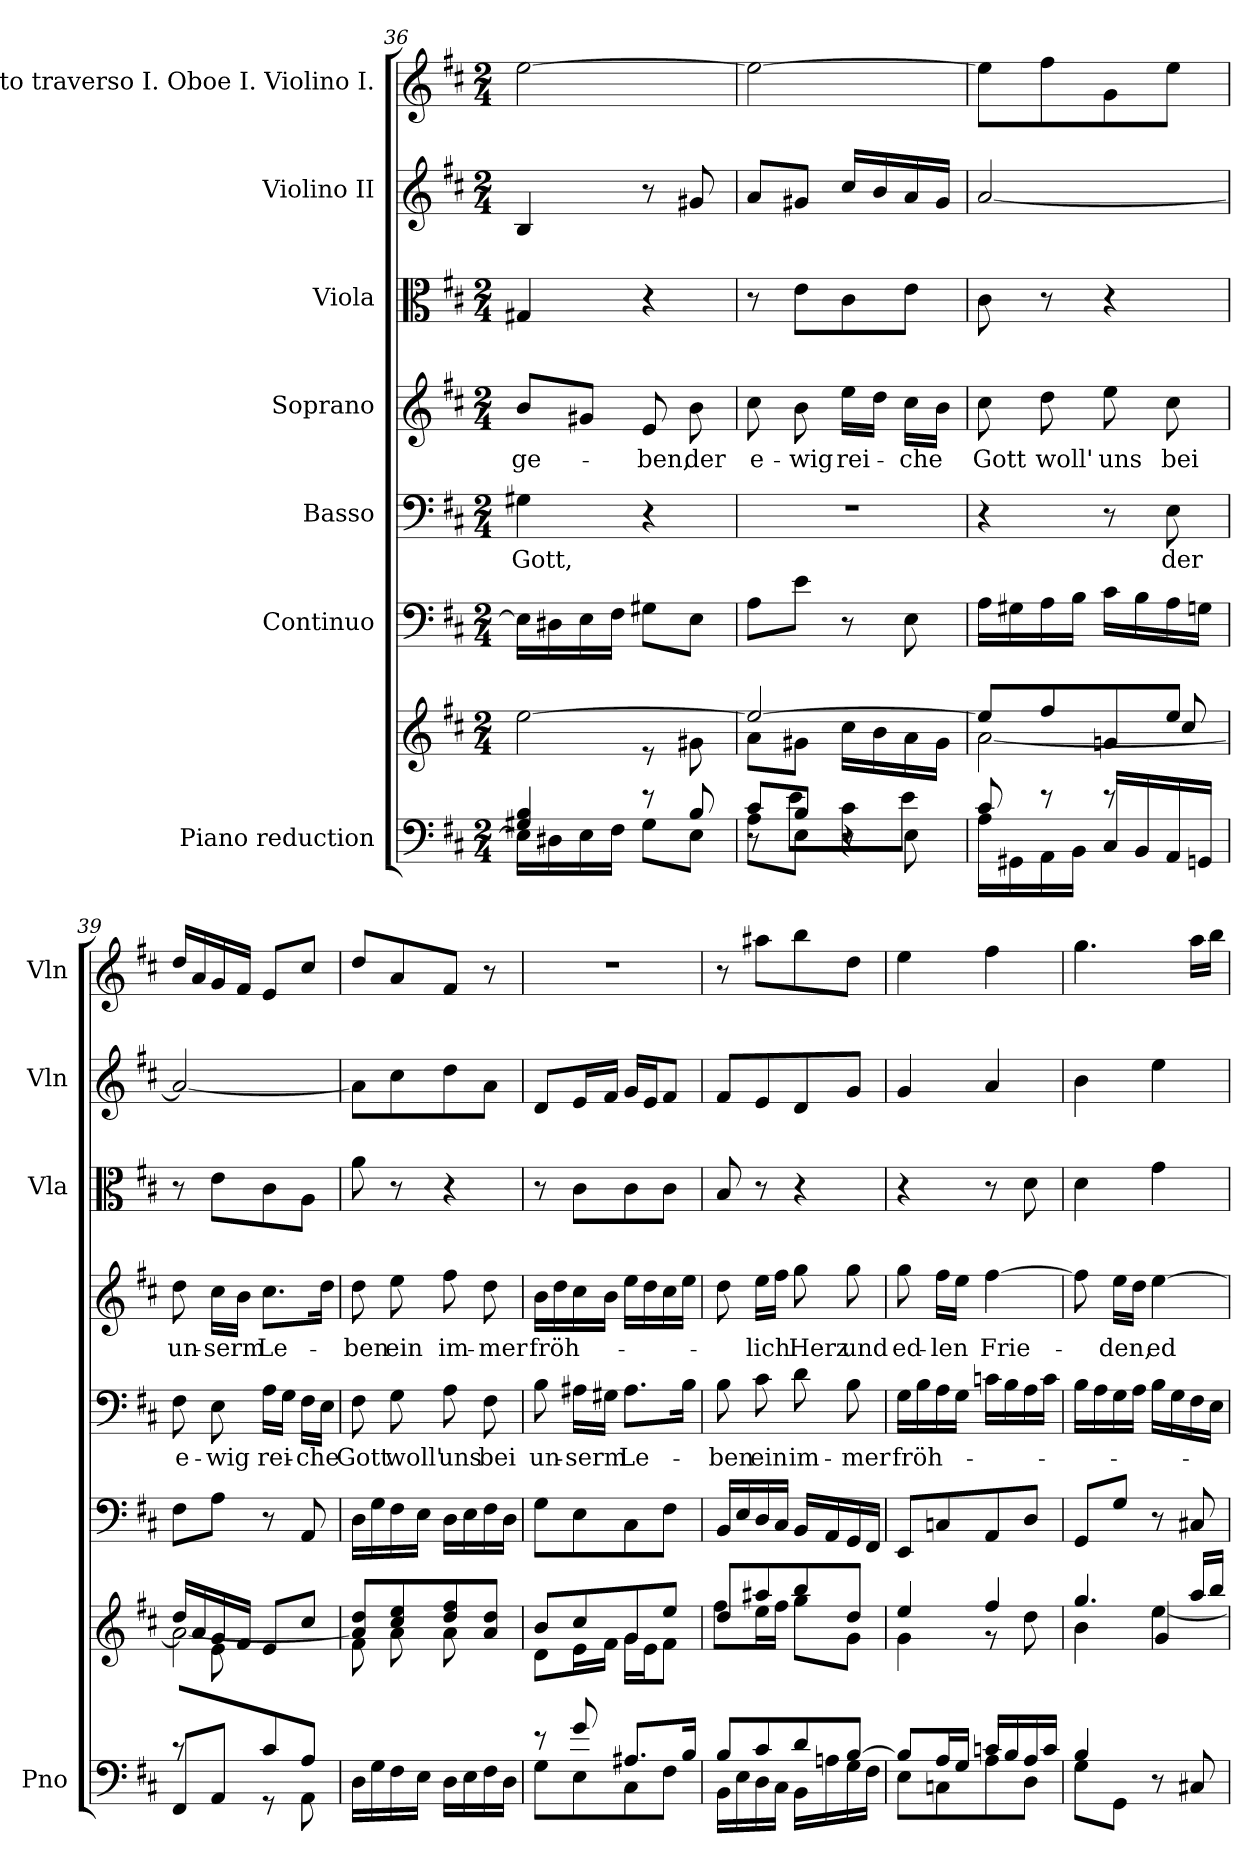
**kern	**kern	**kern	**kern	**text	**kern	**text	**kern	**kern	**kern
*part7	*part7	*part6	*part5	*part5	*part4	*part4	*part3	*part2	*part1
*staff8	*staff7	*staff6	*staff5	*staff5	*staff4	*staff4	*staff3	*staff2	*staff1
*I"Piano reduction	*	*I"Continuo	*I"Basso	*	*I"Soprano	*	*I"Viola	*I"Violino II	*I"Flauto traverso I. Oboe I. Violino I.
*I'Pno	*	*	*	*	*	*	*I'Vla	*I'Vln	*I'Vln
!!LO:PB:g=z
*clefF4	*clefG2	*clefF4	*clefF4	*	*clefG2	*	*clefC3	*clefG2	*clefG2
*k[f#c#]	*k[f#c#]	*k[f#c#]	*k[f#c#]	*	*k[f#c#]	*	*k[f#c#]	*k[f#c#]	*k[f#c#]
*M2/4	*M2/4	*M2/4	*M2/4	*	*M2/4	*	*M2/4	*M2/4	*M2/4
=36	=36	=36	=36	=36	=36	=36	=36	=36	=36
*^	*^	*	*	*	*	*	*	*	*
!	!	!	!	!	!	!LO:LY:b	!	!LO:LY:b	!	!	!
4G#X/ 4B/	16E\LL]	[>2ee\	4ryy	16E\LL]	4G#X\	Gott,	8b/L	ge-	4G#X/	4B/	[2ee\
.	16D#X\	.	.	16D#X\	.	.	.	.	.	.	.
.	16E\	.	.	16E\	.	.	8g#X/J	.	.	.	.
.	16F#\JJ	.	.	16F#\JJ	.	.	.	.	.	.	.
!	!	!	!	!	!	!	!	!LO:LY:b	!	!	!
8r	8G#\L	.	8r	8G#X\L	4r	.	8e/	-ben,	4r	8r	.
!	!	!	!	!	!	!	!	!LO:LY:b	!	!	!
8B/	8E\J	.	8g#X\	8E\J	.	.	8b\	der	.	8g#X/	.
=37	=37	=37	=37	=37	=37	=37	=37	=37	=37	=37	=37
*	*^	*	*	*	*	*	*	*	*	*	*
!	!	!	!	!	!	!	!	!	!LO:LY:b	!	!	!
8c#/L	8A\L	8r	2ee/_	8a\L	8A\L	2r	.	8cc#\	e-	8r	8a/L	2ee\_
!	!	!	!	!	!	!	!	!	!LO:LY:b	!	!	!
8B/J	8E\J	8e\L	.	8g#X\J	8e\J	.	.	8b\	-wig	8e\L	8g#X/J	.
!	!	!	!	!	!	!	!	!	!LO:LY:b	!	!	!
4r	8r	8c#\	.	16cc#\LL	8r	.	.	16ee\LL	rei-	8c#\	16cc#/LL	.
.	.	.	.	16b\	.	.	.	16dd\JJ	.	.	16b/	.
!	!	!	!	!	!	!	!	!	!LO:LY:b	!	!	!
.	8E\	8e\J	.	16a\	8E\	.	.	16cc#\LL	-che	8e\J	16a/	.
.	.	.	.	16g#\JJ	.	.	.	16b\JJ	.	.	16g#/JJ	.
*	*v	*v	*	*	*	*	*	*	*	*	*	*
=38	=38	=38	=38	=38	=38	=38	=38	=38	=38	=38	=38
*	*	*	*^	*	*	*	*	*	*	*	*
!	!	!	!	!	!	!	!	!	!LO:LY:b	!	!	!
8c#/	16A\LL	8ee/L]	[2a\	4.ryy	16A\LL	4r	.	8cc#\	Gott	8c#\	[2a/	8ee\L]
.	16GG#X\	.	.	.	16G#X\	.	.	.	.	.	.	.
!	!	!	!	!	!	!	!	!	!LO:LY:b	!	!	!
8r	16AA\	8ff#/	.	.	16A\	.	.	8dd\	woll'	8r	.	8ff#\
.	16BB\JJ	.	.	.	16B\JJ	.	.	.	.	.	.	.
!	!	!	!	!	!	!	!	!	!LO:LY:b	!	!	!
8r	16C#/LL	8gn/	.	.	16c#\LL	8r	.	8ee\	uns	4r	.	8g\
.	16BB/	.	.	.	16B\	.	.	.	.	.	.	.
!	!	!	!	!	!	!	!LO:LY:b	!	!LO:LY:b	!	!	!
8ryy	16AA/	8ee/J	.	8cc#/	16A\	8E\	der	8cc#\	bei	.	.	8ee\J
.	16GGn/JJ	.	.	.	16Gn\JJ	.	.	.	.	.	.	.
=39	=39	=39	=39	=39	=39	=39	=39	=39	=39	=39	=39	=39
!	!	!	!	!	!	!	!LO:LY:b	!	!LO:LY:b	!	!	!
8r	8FF#/L	16dd/LL	2a\_	8ryy	8F#\L	8F#\	e-	8dd\	un-	8r	2a/_	16dd/LL
.	.	16a/	.	.	.	.	.	.	.	.	.	16a/
!	!	!	!	!	!	!	!LO:LY:b	!	!LO:LY:b	!	!	!
8ryy	8AA/J	16g/	.	8e\L	8A\J	8E\	-wig	16cc#\LL	-serm	8e\L	.	16g/
.	.	16f#/JJ	.	.	.	.	.	16b\JJ	.	.	.	16f#/JJ
!	!	!	!	!	!	!	!LO:LY:b	!	!LO:LY:b	!	!	!
8c#/	8r	8e/L	.	4ryy	8r	16A\LL	rei-	8.cc#\L	Le-	8c#\	.	8e/L
.	.	.	.	.	.	16G\JJ	.	.	.	.	.	.
!	!	!	!	!	!	!	!LO:LY:b	!	!	!	!	!
8A/J	8AA\	8cc#/J	.	.	8AA/	16F#\LL	-che	.	.	8A\J	.	8cc#/J
.	.	.	.	.	.	16E\JJ	.	16dd\Jk	.	.	.	.
*	*	*	*v	*v	*	*	*	*	*	*	*	*
=40	=40	=40	=40	=40	=40	=40	=40	=40	=40	=40	=40
!	!	!	!	!	!	!LO:LY:b	!	!LO:LY:b	!	!	!
4.ryy	16D\LL	8a/] 8dd/L	8f#\L	16D\LL	8F#\	Gott	8dd\	-ben	8a\	8a\L]	8dd/L
.	16G\	.	.	16G\	.	.	.	.	.	.	.
!	!	!	!	!	!	!LO:LY:b	!	!LO:LY:b	!	!	!
.	16F#\	8cc#/ 8ee/	8a\	16F#\	8G\	woll'	8ee\	ein	8r	8cc#\	8a/
.	16E\JJ	.	.	16E\JJ	.	.	.	.	.	.	.
!	!	!	!	!	!	!LO:LY:b	!	!LO:LY:b	!	!	!
.	16D\LL	8dd/ 8ff#/	8a\	16D\LL	8A\	uns	8ff#\	im-	4r	8dd\	8f#/J
.	16E\	.	.	16E\	.	.	.	.	.	.	.
!	!	!	!	!	!	!LO:LY:b	!	!LO:LY:b	!	!	!
8F#/J	16F#\	8a/ 8dd/J	8ryy	16F#\	8F#\	bei	8dd\	-mer	.	8a\J	8r
.	16D\JJ	.	.	16D\JJ	.	.	.	.	.	.	.
=41	=41	=41	=41	=41	=41	=41	=41	=41	=41	=41	=41
!	!	!	!	!	!	!LO:LY:b	!	!LO:LY:b	!	!	!
8r	8G\L	8b/L	8d\L	8G\L	8B\	un-	16b\LL	fröh-	8r	8d/L	2r
.	.	.	.	.	.	.	16dd\	.	.	.	.
!	!	!	!	!	!	!LO:LY:b	!	!	!	!	!
8g/	8E\	8cc#/	16e\L	8E\	16A#X\LL	-serm	16cc#\	.	8c#\L	16e/L	.
.	.	.	16f#\JJ	.	16G#X\JJ	.	16b\JJ	.	.	16f#/JJ	.
!	!	!	!	!	!	!LO:LY:b	!	!	!	!	!
8.A#X/L	8C#\	8g/	16g\LL	8C#\	8.A#\L	Le-	16ee\LL	.	8c#\	16g/LL	.
.	.	.	16e\J	.	.	.	16dd\	.	.	16e/J	.
.	8F#\J	8ee/J	8f#\J	8F#\J	.	.	16cc#\	.	8c#\J	8f#/J	.
16B/Jk	.	.	.	.	16B\Jk	.	16ee\JJ	.	.	.	.
=42	=42	=42	=42	=42	=42	=42	=42	=42	=42	=42	=42
!	!	!	!	!	!	!LO:LY:b	!	!	!	!	!
8B/L	16BB\LL	8dd/L	8ff#\L	16BB/LL	8B\	-ben	8dd\	.	8B/	8f#/L	8r
.	16E\	.	.	16E/	.	.	.	.	.	.	.
!	!	!	!	!	!	!LO:LY:b	!	!LO:LY:b	!	!	!
8c#/	16D\	8aa#X/	16ee\L	16D/	8c#\	ein	16ee\LL	-lich	8r	8e/	8aa#X\L
.	16C#\JJ	.	16ff#\JJ	16C#/JJ	.	.	16ff#\JJ	.	.	.	.
!	!	!	!	!	!	!LO:LY:b	!	!LO:LY:b	!	!	!
8d/	16BB\LL	8bb/	8gg\L	16BB/LL	8d\	im-	8gg\	Herz	4r	8d/	8bb\
.	16An\	.	.	16AA/	.	.	.	.	.	.	.
!	!	!	!	!	!	!LO:LY:b	!	!LO:LY:b	!	!	!
[8B/J	16G\	8dd/J	8g\J	16GG/	8B\	-mer	8gg\	und	.	8g/J	8dd\J
.	16F#\JJ	.	.	16FF#/JJ	.	.	.	.	.	.	.
=43	=43	=43	=43	=43	=43	=43	=43	=43	=43	=43	=43
!	!	!	!	!	!	!LO:LY:b	!	!LO:LY:b	!	!	!
8B/L]	8E\L	4ee/	4g\	8EE/L	16G\LL	fröh-	8gg\	ed-	4r	4g/	4ee\
.	.	.	.	.	16B\	.	.	.	.	.	.
!	!	!	!	!	!	!	!	!LO:LY:b	!	!	!
16A/L	8Cn\	.	.	8Cn/	16A\	.	16ff#\LL	-len	.	.	.
16G/JJ	.	.	.	.	16G\JJ	.	16ee\JJ	.	.	.	.
!	!	!	!	!	!	!	!	!LO:LY:b	!	!	!
16cn/LL	8A\	4ff#/	8r	8AA/	16cn\LL	.	[4ff#\	Frie-	8r	4a/	4ff#\
16B/	.	.	.	.	16B\	.	.	.	.	.	.
16A/	8D\J	.	8dd\	8D/J	16A\	.	.	.	8d\	.	.
16c/JJ	.	.	.	.	16c\JJ	.	.	.	.	.	.
!!LO:LB:g=z
=44	=44	=44	=44	=44	=44	=44	=44	=44	=44	=44	=44
*	*	*	*^	*	*	*	*	*	*	*	*
4B/	8G\L	4.gg/	4b\	4ryy	8GG/L	16B\LL	.	8ff#\]	.	4d\	4b\	4.gg\
.	.	.	.	.	.	16A\	.	.	.	.	.	.
!	!	!	!	!	!	!	!	!	!LO:LY:b	!	!	!
.	8GG\J	.	.	.	8G/J	16G\	.	16ee\LL	-den,	.	.	.
.	.	.	.	.	.	16A\JJ	.	16dd\JJ	.	.	.	.
!	!	!	!	!	!	!	!	!	!LO:LY:b	!	!	!
4ryy	8r	.	[4ee\	4g/	8r	16B\LL	.	[4ee\	ed-	4g\	4ee\	.
.	.	.	.	.	.	16G\	.	.	.	.	.	.
.	8C#X/	16aa/LL	.	.	8C#X/	16F#\	.	.	.	.	.	16aa\LL
.	.	16bb/JJ	.	.	.	16E\JJ	.	.	.	.	.	16bb\JJ
*v	*v	*	*	*	*	*	*	*	*	*	*	*
*	*v	*v	*v	*	*	*	*	*	*	*	*
=	=	=	=	=	=	=	=	=	=
*-	*-	*-	*-	*-	*-	*-	*-	*-	*-
